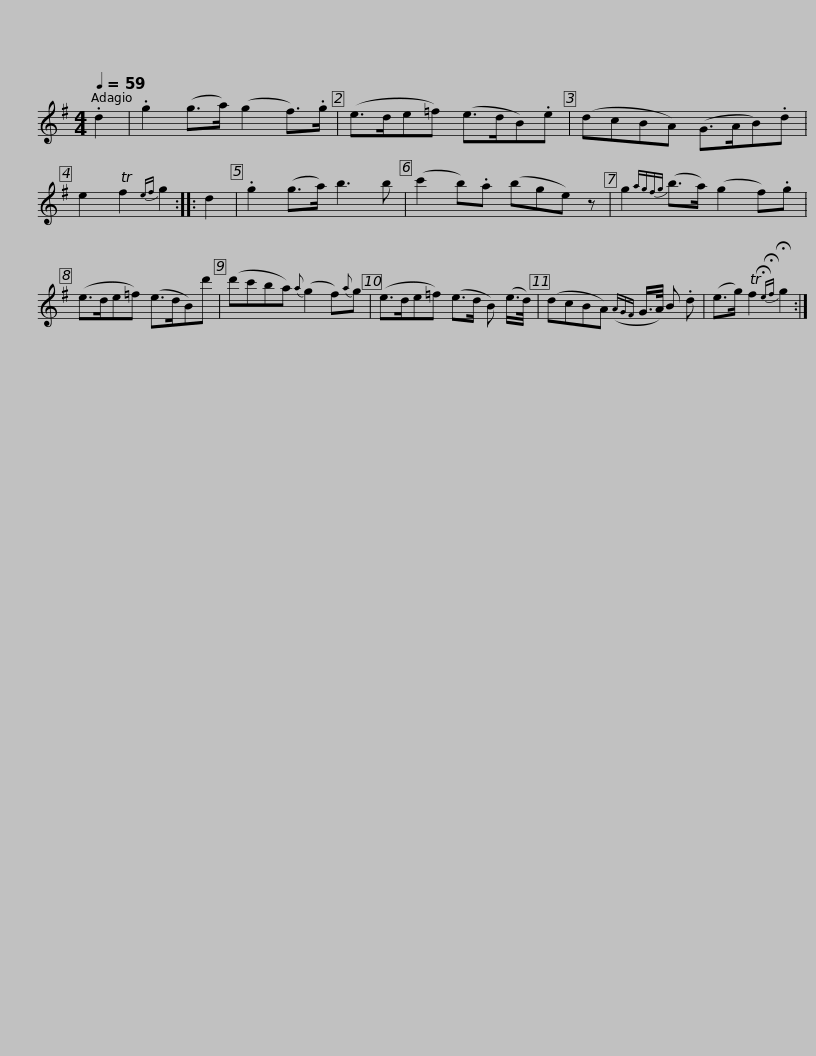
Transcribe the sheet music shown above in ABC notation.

X:1
L:1/8
Q:1/4=59
M:4/4
I:linebreak $
K:G
V:1 treble
V:1
 .d2 | .g2 (g>a) (g2 f>).g | (e>de=f) (e>dB).e | (dcBA) (G>AB).d | e2 Tf2{ef} g2 :: %5
 d2 | .g2 (g>a) b3 b |$ (c'2 b).a (bge) z | g2{agfg} (b>a) (g2 f).g | (e>de=f) (e>dB)d' | %10
 (d'c'ba){a} (g2 f){a}g |$ (e>de=f) (e>d B) (e/>d/) | (dcBA)({AGF} G/>A/) B .d | (e>g) Tf2{!fermata!e!fermata!f} !fermata!g2 :| %14
